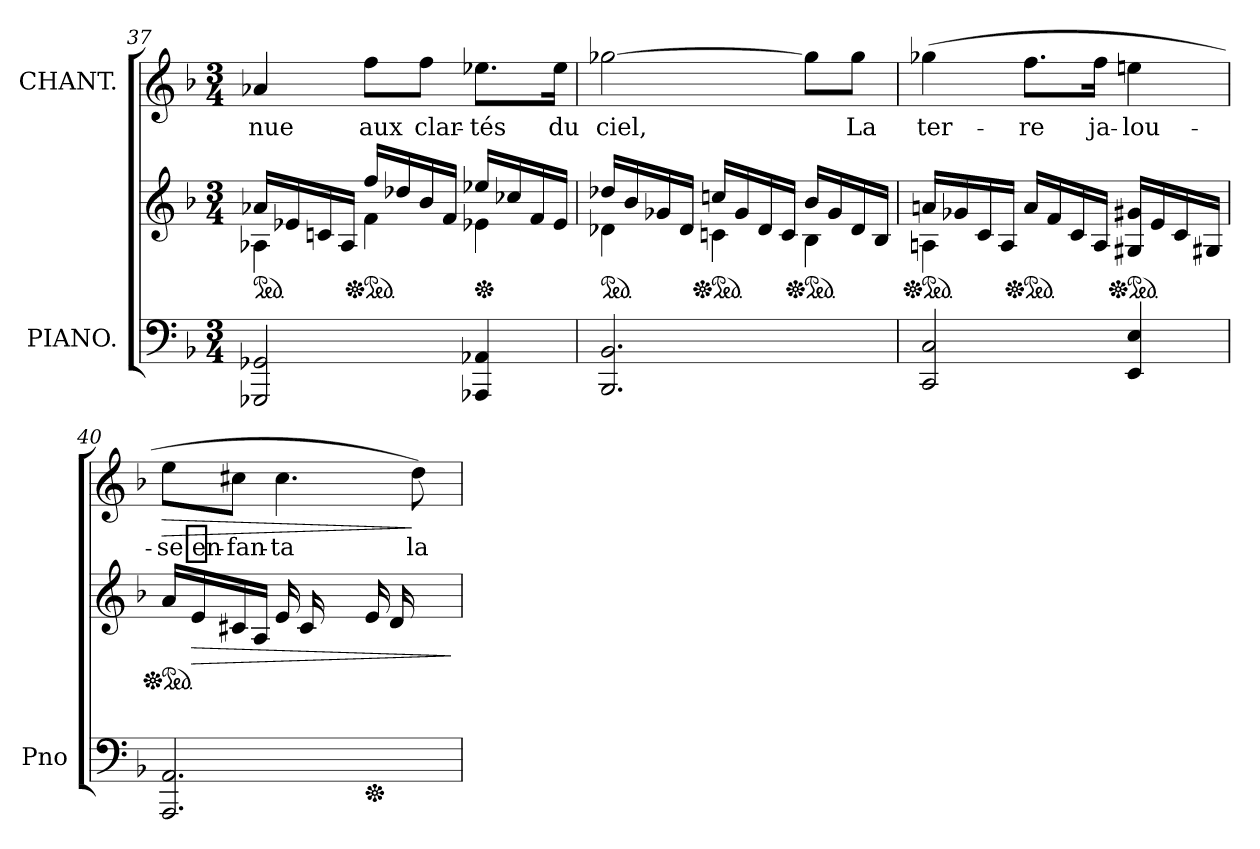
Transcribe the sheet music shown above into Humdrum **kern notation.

**kern	**kern	**dynam	**kern	**text	**dynam
*part2	*part2	*part2	*part1	*part1	*part1
*staff3	*staff2	*staff2/3	*staff1	*staff1	*staff1
*I"PIANO.	*	*	*I"CHANT.	*	*
*I'Pno	*	*	*	*	*
*clefF4	*clefG2	*	*clefG2	*	*
*k[b-]	*k[b-]	*	*k[b-]	*	*
*M3/4	*M3/4	*	*M3/4	*	*
*	*ped	*	*	*	*
=37	=37	=37	=37	=37	=37
*	*^	*	*	*	*
!	!	!	!	!	!LO:LY:b	!
2GGG-X/ 2GG-X/	16a-X/LL	4A-X\	.	4a-X/	nue	.
.	16e-X/	.	.	.	.	.
.	16cn/	.	.	.	.	.
.	16A-/JJ	.	.	.	.	.
*	*Xped	*	*	*	*	*
*	*ped	*	*	*	*	*
!	!	!	!	!	!LO:LY:b	!
.	16ff/LL	4f\	.	8ff\L	aux	.
.	16dd-X/	.	.	.	.	.
!	!	!	!	!	!LO:LY:b	!
.	16b-/	.	.	8ff\J	clar-	.
.	16f/JJ	.	.	.	.	.
*	*Xped	*	*	*	*	*
!	!	!	!	!	!LO:LY:b	!
4AAA-X/ 4AA-X/	16ee-X/LL	4e-X\	.	8.ee-X\L	-tés	.
.	16cc-X/	.	.	.	.	.
.	16f/	.	.	.	.	.
!	!	!	!	!	!LO:LY:b	!
.	16e-/JJ	.	.	16ee-\Jk	du	.
!!LO:LB:g=z
=38	=38	=38	=38	=38	=38	=38
*	*ped	*	*	*	*	*
!	!	!	!	!	!LO:LY:b	!
2.BBB-/ 2.BB-/	16dd-X/LL	4d-X\	.	[2gg-X\	ciel,	.
.	16b-/	.	.	.	.	.
.	16g-X/	.	.	.	.	.
.	16d-/JJ	.	.	.	.	.
*	*Xped	*	*	*	*	*
*	*ped	*	*	*	*	*
.	16ccn/LL	4cn\	.	.	.	.
.	16g-/	.	.	.	.	.
.	16d-/	.	.	.	.	.
.	16c/JJ	.	.	.	.	.
*	*Xped	*	*	*	*	*
*	*ped	*	*	*	*	*
.	16b-/LL	4B-\	.	8gg-\L]	.	.
.	16g-/	.	.	.	.	.
!	!	!	!	!	!LO:LY:b	!
.	16d-/	.	.	8gg-\J	La	.
.	16B-/JJ	.	.	.	.	.
=39	=39	=39	=39	=39	=39	=39
*	*Xped	*	*	*	*	*
*	*ped	*	*	*	*	*
!	!	!	!	!	!LO:LY:b	!LO:DY:a
!	!	!	!	!	!	!LO:DY:n=1:a
2CC/ 2C/	16an/LL	4An\	.	(>4gg-X\	ter-	f other-dynamics
.	16g-X/	.	.	.	.	.
.	16c/	.	.	.	.	.
.	16A/JJ	.	.	.	.	.
*	*Xped	*	*	*	*	*
*	*ped	*	*	*	*	*
!	!	!	!	!	!LO:LY:b	!
.	16a/LL	2ryy	.	8.ff\L	-re	.
.	16f/	.	.	.	.	.
.	16c/	.	.	.	.	.
!	!	!	!	!	!LO:LY:b	!
.	16A/JJ	.	.	16ff\Jk	ja-	.
*	*Xped	*	*	*	*	*
*	*ped	*	*	*	*	*
!	!	!	!	!	!LO:LY:b	!
4EE/ 4E/	16G#X/ 16g#X/LL	.	.	4een\	-lou-	.
.	16e/	.	.	.	.	.
.	16c/	.	.	.	.	.
.	16G#X/JJ	.	.	.	.	.
*	*v	*v	*	*	*	*
=40	=40	=40	=40	=40	=40
*^	*	*	*	*	*
*	*	*Xped	*	*	*	*
*	*	*ped	*	*	*	*
!	!	!	!	!	!LO:LY:b	!LO:HP:b
4.ryy	2.AAA/ 2.AA/	16a/LL	.	8ee\L	-se en-	>
!	!	!	!LO:HP:b	!	!	!
.	.	16e/	>	.	.	.
!	!	!	!	!	!LO:LY:b	!
.	.	16c#X/	.	8cc#X\J	-fan-	.
.	.	16A/JJ	.	.	.	.
!	!	!	!	!	!LO:LY:b	!
.	.	16e/LL	.	4.cc#\	-ta	.
.	.	16c#/	.	.	.	.
16A/	.	8ryy	.	.	.	.
16E/JJ	.	.	.	.	.	.
*Xped	*	*	*	*	*	*
8ryy	.	16e/LL	.	.	.	.
.	.	16d/	.	.	.	.
!	!	!	!	!	!LO:LY:b	!
16A/	.	8ryy	.	8dd\)	la	]
16E/ 16Bn/JJ	.	.	.	.	.	.
*v	*v	*	*	*	*	*
.	.	]	.	.	.
=	=	=	=	=	=
*-	*-	*-	*-	*-	*-
